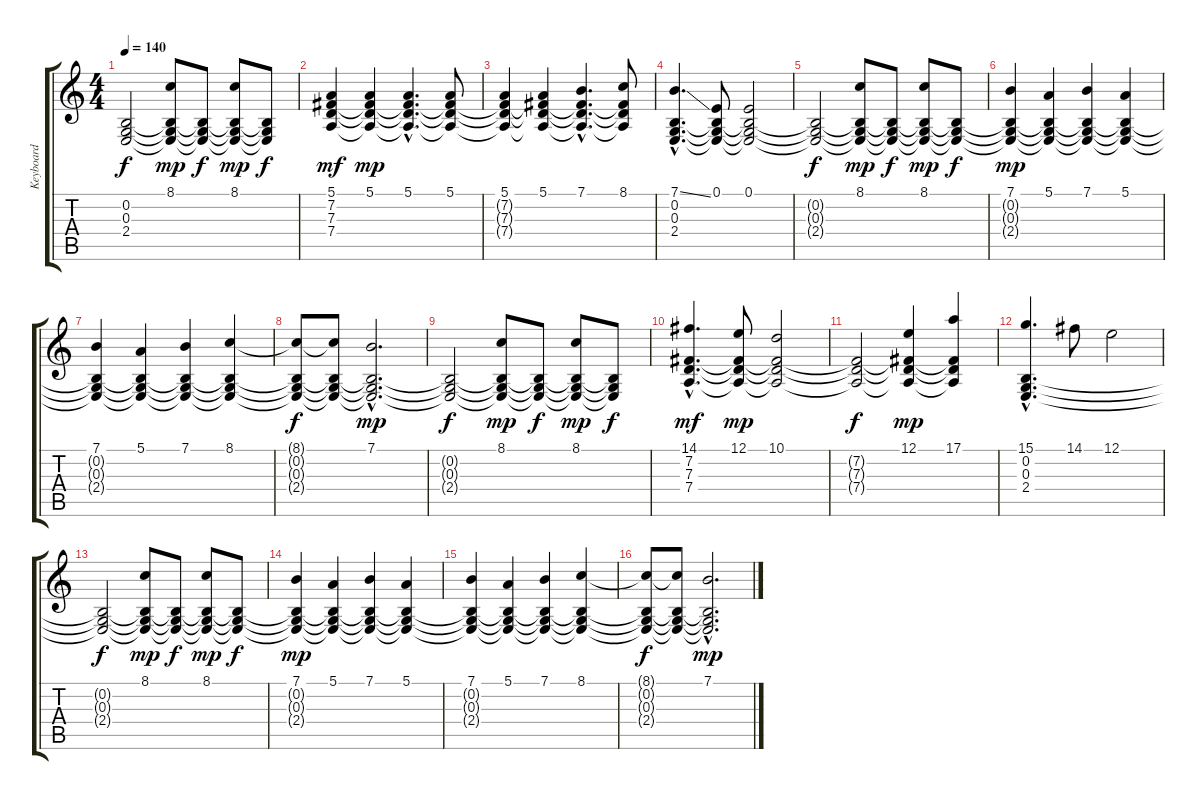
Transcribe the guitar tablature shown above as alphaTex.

\track ("Keyboard" "Keyboard") {instrument stringensemble1}
\staff {score tabs}
\tuning (E4 B3 G3 D3 A2 E2) {hide}
\ts (4 4)
\tempo 140
\clef g2
\ks c
(0.2{t} 0.3{t} 2.4{t}).2{dy f} (8.1 0.2{t} 0.3{t} 2.4{t}).8{dy mp} (0.2{t} 0.3{t} 2.4{t}).8{dy f} (8.1 0.2{t} 0.3{t} 2.4{t}).8{dy mp} (0.2{t} 0.3{t} 2.4{t}).8{dy f} |
(5.1 7.2 7.3 7.4).4{dy mf} (5.1 7.2{t} 7.3{t} 7.4{t}).4{dy mp} (5.1{hac} 7.2{hac t} 7.3{hac t} 7.4{hac t}).4{d} (5.1 7.2{t} 7.3{t} 7.4{t}).8 |
(5.1 7.2{t} 7.3{t} 7.4{t}).4 (5.1 7.2{t} 7.3{t} 7.4{t}).4 (7.1{hac} 7.2{hac t} 7.3{hac t} 7.4{hac t}).4{d} (8.1 7.2{t} 7.3{t} 7.4{t}).8 |
(7.1{ss hac} 0.2{hac} 0.3{hac} 2.4{hac}).4{d} (0.1 0.2{t} 0.3{t} 2.4{t}).8 (0.1 0.2{t} 0.3{t} 2.4{t}).2 |
(0.2{t} 0.3{t} 2.4{t}).2{dy f} (8.1 0.2{t} 0.3{t} 2.4{t}).8{dy mp} (0.2{t} 0.3{t} 2.4{t}).8{dy f} (8.1 0.2{t} 0.3{t} 2.4{t}).8{dy mp} (0.2{t} 0.3{t} 2.4{t}).8{dy f} |
(7.1 0.2{t} 0.3{t} 2.4{t}).4{dy mp} (5.1 0.2{t} 0.3{t} 2.4{t}).4 (7.1 0.2{t} 0.3{t} 2.4{t}).4 (5.1 0.2{t} 0.3{t} 2.4{t}).4 |
(7.1 0.2{t} 0.3{t} 2.4{t}).4 (5.1 0.2{t} 0.3{t} 2.4{t}).4 (7.1 0.2{t} 0.3{t} 2.4{t}).4 (8.1 0.2{t} 0.3{t} 2.4{t}).4 |
(8.1{t} 0.2{t} 0.3{t} 2.4{t}).8{dy f} (8.1{t} 0.2{t} 0.3{t} 2.4{t}).8 (7.1{hac} 0.2{hac t} 0.3{hac t} 2.4{hac t}).2{d dy mp} |
(0.2{t} 0.3{t} 2.4{t}).2{dy f} (8.1 0.2{t} 0.3{t} 2.4{t}).8{dy mp} (0.2{t} 0.3{t} 2.4{t}).8{dy f} (8.1 0.2{t} 0.3{t} 2.4{t}).8{dy mp} (0.2{t} 0.3{t} 2.4{t}).8{dy f} |
(14.1{hac} 7.2{hac} 7.3{hac} 7.4{hac}).4{d dy mf} (12.1 7.2{t} 7.3{t} 7.4{t}).8{dy mp} (10.1 7.2{t} 7.3{t} 7.4{t}).2 |
(7.2{t} 7.3{t} 7.4{t}).2{dy f} (12.1 7.2{t} 7.3{t} 7.4{t}).4{dy mp} (17.1 7.2{t} 7.3{t} 7.4{t}).4 |
(15.1{hac} 0.2{hac} 0.3{hac} 2.4{hac}).4{d} 14.1.8 12.1.2 |
(0.2{t} 0.3{t} 2.4{t}).2{dy f} (8.1 0.2{t} 0.3{t} 2.4{t}).8{dy mp} (0.2{t} 0.3{t} 2.4{t}).8{dy f} (8.1 0.2{t} 0.3{t} 2.4{t}).8{dy mp} (0.2{t} 0.3{t} 2.4{t}).8{dy f} |
(7.1 0.2{t} 0.3{t} 2.4{t}).4{dy mp} (5.1 0.2{t} 0.3{t} 2.4{t}).4 (7.1 0.2{t} 0.3{t} 2.4{t}).4 (5.1 0.2{t} 0.3{t} 2.4{t}).4 |
(7.1 0.2{t} 0.3{t} 2.4{t}).4 (5.1 0.2{t} 0.3{t} 2.4{t}).4 (7.1 0.2{t} 0.3{t} 2.4{t}).4 (8.1 0.2{t} 0.3{t} 2.4{t}).4 |
(8.1{t} 0.2{t} 0.3{t} 2.4{t}).8{dy f} (8.1{t} 0.2{t} 0.3{t} 2.4{t}).8 (7.1{hac} 0.2{hac t} 0.3{hac t} 2.4{hac t}).2{d dy mp}
